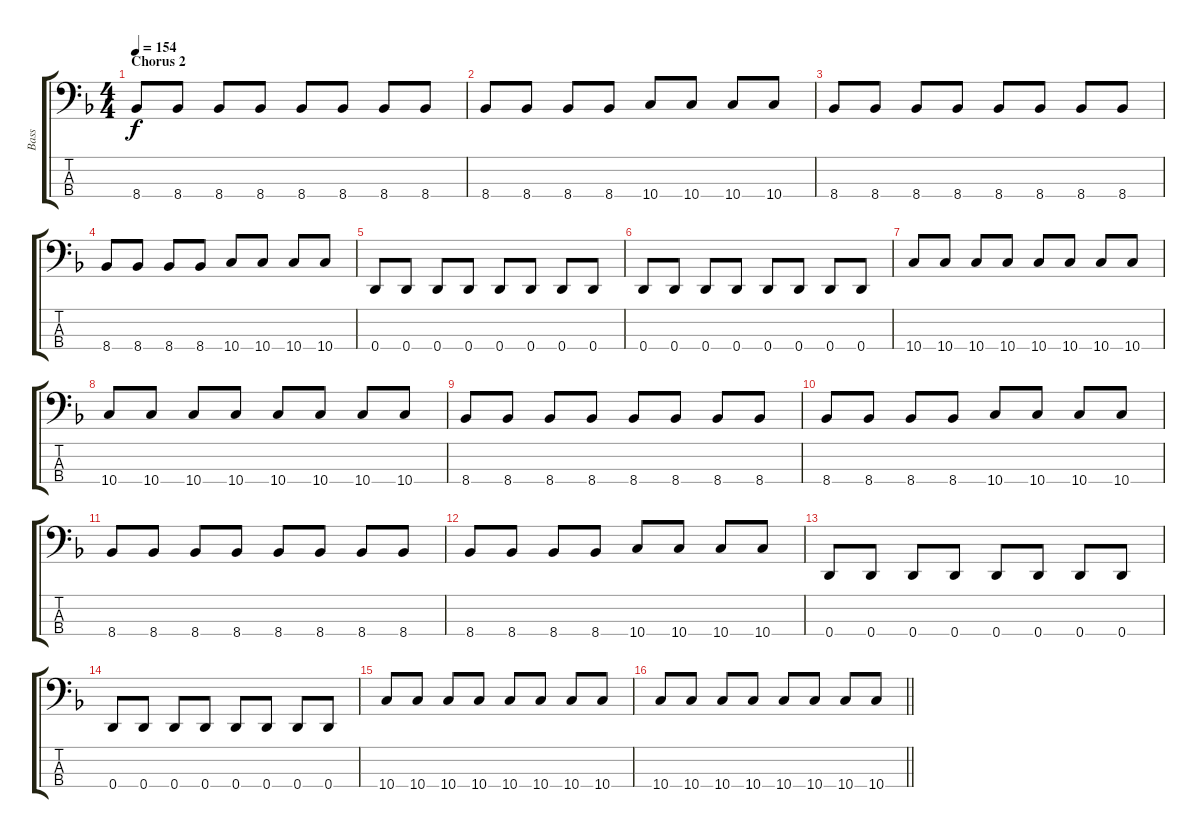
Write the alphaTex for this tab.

\track ("Bass" "Bass") {instrument electricbasspick}
\staff {score tabs}
\tuning (G2 D2 A1 D1) {hide}
\ts (4 4)
\section ("" "Chorus 2")
\tempo 154
\clef f4
\ks f
8.4.8{dy f} 8.4.8 8.4.8 8.4.8 8.4.8 8.4.8 8.4.8 8.4.8 |
8.4.8 8.4.8 8.4.8 8.4.8 10.4.8 10.4.8 10.4.8 10.4.8 |
8.4.8 8.4.8 8.4.8 8.4.8 8.4.8 8.4.8 8.4.8 8.4.8 |
8.4.8 8.4.8 8.4.8 8.4.8 10.4.8 10.4.8 10.4.8 10.4.8 |
0.4.8 0.4.8 0.4.8 0.4.8 0.4.8 0.4.8 0.4.8 0.4.8 |
0.4.8 0.4.8 0.4.8 0.4.8 0.4.8 0.4.8 0.4.8 0.4.8 |
10.4.8 10.4.8 10.4.8 10.4.8 10.4.8 10.4.8 10.4.8 10.4.8 |
10.4.8 10.4.8 10.4.8 10.4.8 10.4.8 10.4.8 10.4.8 10.4.8 |
8.4.8 8.4.8 8.4.8 8.4.8 8.4.8 8.4.8 8.4.8 8.4.8 |
8.4.8 8.4.8 8.4.8 8.4.8 10.4.8 10.4.8 10.4.8 10.4.8 |
8.4.8 8.4.8 8.4.8 8.4.8 8.4.8 8.4.8 8.4.8 8.4.8 |
8.4.8 8.4.8 8.4.8 8.4.8 10.4.8 10.4.8 10.4.8 10.4.8 |
0.4.8 0.4.8 0.4.8 0.4.8 0.4.8 0.4.8 0.4.8 0.4.8 |
0.4.8 0.4.8 0.4.8 0.4.8 0.4.8 0.4.8 0.4.8 0.4.8 |
10.4.8 10.4.8 10.4.8 10.4.8 10.4.8 10.4.8 10.4.8 10.4.8 |
\barLineRight lightlight
10.4.8 10.4.8 10.4.8 10.4.8 10.4.8 10.4.8 10.4.8 10.4.8
